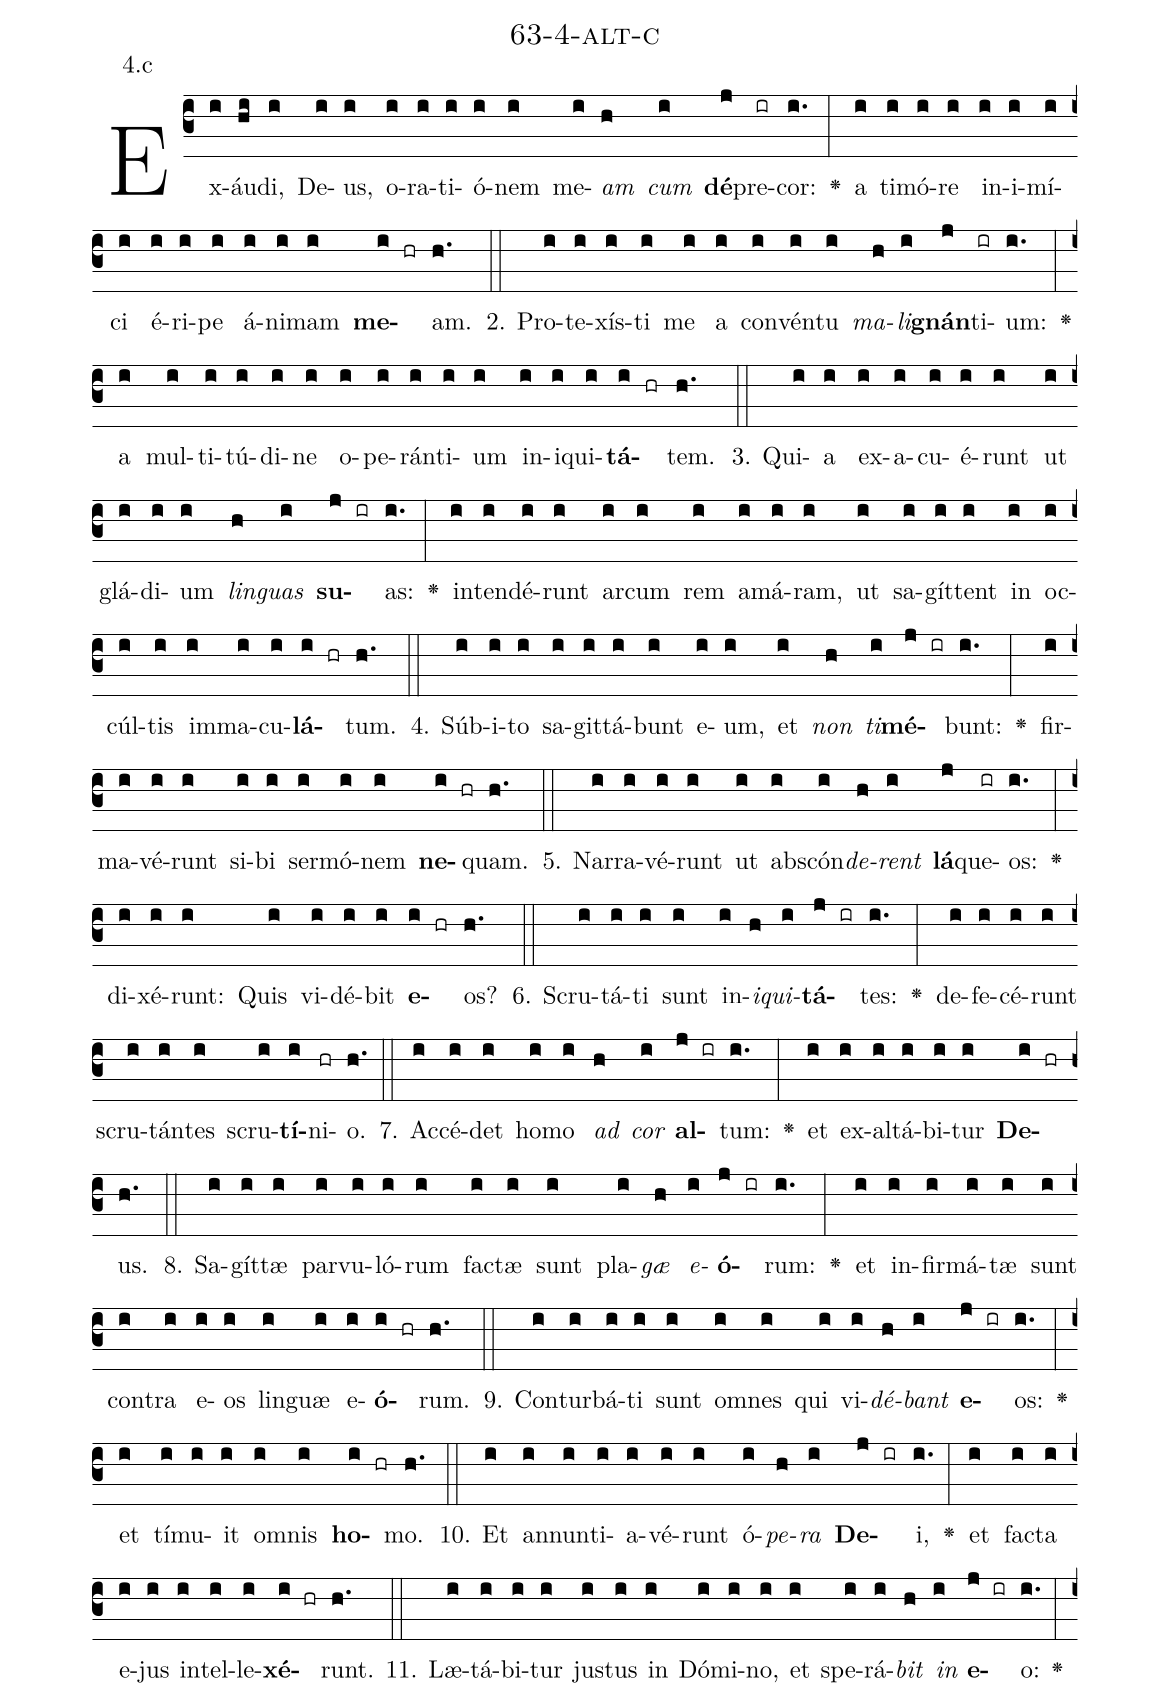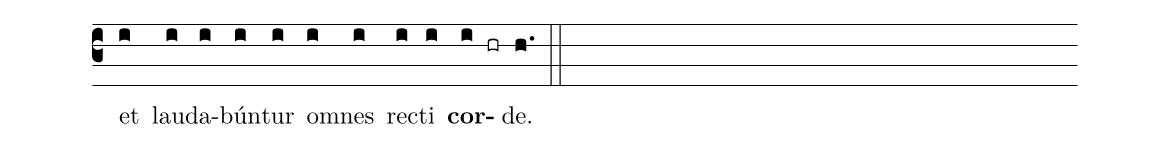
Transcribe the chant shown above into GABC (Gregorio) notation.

name: 63-4-alt-c;
annotation: 4.c;
%%
(c3)Ex(i)áu(hi)di,(i) De(i)us,(i) o(i)ra(i)ti(i)ó(i)nem(i) me(i)<i>am</i>(h) <i>cum</i>(i) <b>dé</b>(j)pre(ir)cor:(i.) <v>\greheightstar</v>(:) a(i) ti(i)mó(i)re(i) in(i)i(i)mí(i)ci(i) é(i)ri(i)pe(i) á(i)ni(i)mam(i) <b>me</b>(i hr)am.(h.) (::)
2. Pro(i)te(i)xís(i)ti(i) me(i) a(i) con(i)vén(i)tu(i) <i>ma</i>(h)<i>li</i>(i)<b>gnán</b>(j)ti(ir)um:(i.) <v>\greheightstar</v>(:) a(i) mul(i)ti(i)tú(i)di(i)ne(i) o(i)pe(i)rán(i)ti(i)um(i) in(i)i(i)qui(i)<b>tá</b>(i hr)tem.(h.) (::)
3. Qui(i)a(i) ex(i)a(i)cu(i)é(i)runt(i) ut(i) glá(i)di(i)um(i) <i>lin</i>(h)<i>guas</i>(i) <b>su</b>(j ir)as:(i.) <v>\greheightstar</v>(:) in(i)ten(i)dé(i)runt(i) ar(i)cum(i) rem(i) a(i)má(i)ram,(i) ut(i) sa(i)gít(i)tent(i) in(i) oc(i)cúl(i)tis(i) im(i)ma(i)cu(i)<b>lá</b>(i hr)tum.(h.) (::)
4. Súb(i)i(i)to(i) sa(i)git(i)tá(i)bunt(i) e(i)um,(i) et(i) <i>non</i>(h) <i>ti</i>(i)<b>mé</b>(j ir)bunt:(i.) <v>\greheightstar</v>(:) fir(i)ma(i)vé(i)runt(i) si(i)bi(i) ser(i)mó(i)nem(i) <b>ne</b>(i hr)quam.(h.) (::)
5. Nar(i)ra(i)vé(i)runt(i) ut(i) abs(i)cón(i)<i>de</i>(h)<i>rent</i>(i) <b>lá</b>(j)que(ir)os:(i.) <v>\greheightstar</v>(:) di(i)xé(i)runt:(i) Quis(i) vi(i)dé(i)bit(i) <b>e</b>(i hr)os?(h.) (::)
6. Scru(i)tá(i)ti(i) sunt(i) in(i)<i>i</i>(h)<i>qui</i>(i)<b>tá</b>(j ir)tes:(i.) <v>\greheightstar</v>(:) de(i)fe(i)cé(i)runt(i) scru(i)tán(i)tes(i) scru(i)<b>tí</b>(i)ni(hr)o.(h.) (::)
7. Ac(i)cé(i)det(i) ho(i)mo(i) <i>ad</i>(h) <i>cor</i>(i) <b>al</b>(j ir)tum:(i.) <v>\greheightstar</v>(:) et(i) ex(i)al(i)tá(i)bi(i)tur(i) <b>De</b>(i hr)us.(h.) (::)
8. Sa(i)gít(i)tæ(i) par(i)vu(i)ló(i)rum(i) fac(i)tæ(i) sunt(i) pla(i)<i>gæ</i>(h) <i>e</i>(i)<b>ó</b>(j ir)rum:(i.) <v>\greheightstar</v>(:) et(i) in(i)fir(i)má(i)tæ(i) sunt(i) con(i)tra(i) e(i)os(i) lin(i)guæ(i) e(i)<b>ó</b>(i hr)rum.(h.) (::)
9. Con(i)tur(i)bá(i)ti(i) sunt(i) om(i)nes(i) qui(i) vi(i)<i>dé</i>(h)<i>bant</i>(i) <b>e</b>(j ir)os:(i.) <v>\greheightstar</v>(:) et(i) tí(i)mu(i)it(i) om(i)nis(i) <b>ho</b>(i hr)mo.(h.) (::)
10. Et(i) an(i)nun(i)ti(i)a(i)vé(i)runt(i) ó(i)<i>pe</i>(h)<i>ra</i>(i) <b>De</b>(j ir)i,(i.) <v>\greheightstar</v>(:) et(i) fac(i)ta(i) e(i)jus(i) in(i)tel(i)le(i)<b>xé</b>(i hr)runt.(h.) (::)
11. Læ(i)tá(i)bi(i)tur(i) jus(i)tus(i) in(i) Dó(i)mi(i)no,(i) et(i) spe(i)rá(i)<i>bit</i>(h) <i>in</i>(i) <b>e</b>(j ir)o:(i.) <v>\greheightstar</v>(:) et(i) lau(i)da(i)bún(i)tur(i) om(i)nes(i) rec(i)ti(i) <b>cor</b>(i hr)de.(h.) (::)
